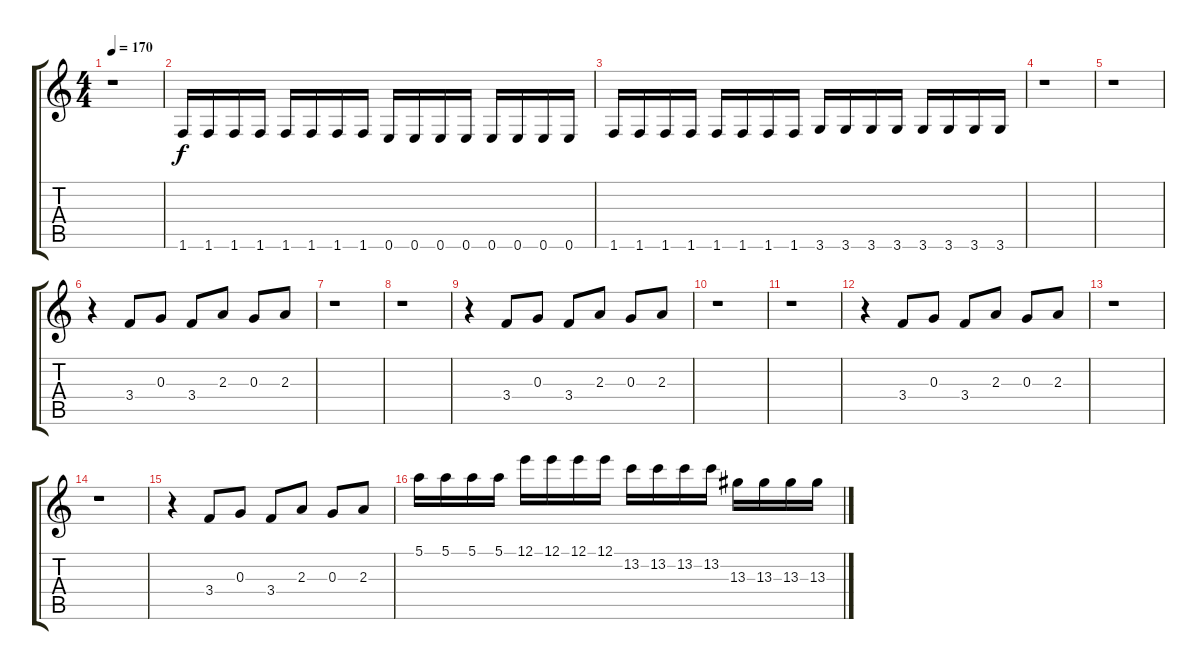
\track "" {instrument distortionguitar}
\staff {score tabs}
\tuning (E4 B3 G3 D3 A2 E2) {hide}
\ts (4 4)
\tempo 170
\clef g2
\ks c
r.1{dy f} |
1.6.16 1.6.16 1.6.16 1.6.16 1.6.16 1.6.16 1.6.16 1.6.16 0.6.16 0.6.16 0.6.16 0.6.16 0.6.16 0.6.16 0.6.16 0.6.16 |
1.6.16 1.6.16 1.6.16 1.6.16 1.6.16 1.6.16 1.6.16 1.6.16 3.6.16 3.6.16 3.6.16 3.6.16 3.6.16 3.6.16 3.6.16 3.6.16 |
r.1 |
r.1 |
r.4 3.4.8 0.3.8 3.4.8 2.3.8 0.3.8 2.3.8 |
r.1 |
r.1 |
r.4 3.4.8 0.3.8 3.4.8 2.3.8 0.3.8 2.3.8 |
r.1 |
r.1 |
r.4 3.4.8 0.3.8 3.4.8 2.3.8 0.3.8 2.3.8 |
r.1 |
r.1 |
r.4 3.4.8 0.3.8 3.4.8 2.3.8 0.3.8 2.3.8 |
5.1.16 5.1.16 5.1.16 5.1.16 12.1.16 12.1.16 12.1.16 12.1.16 13.2.16 13.2.16 13.2.16 13.2.16 13.3.16 13.3.16 13.3.16 13.3.16
